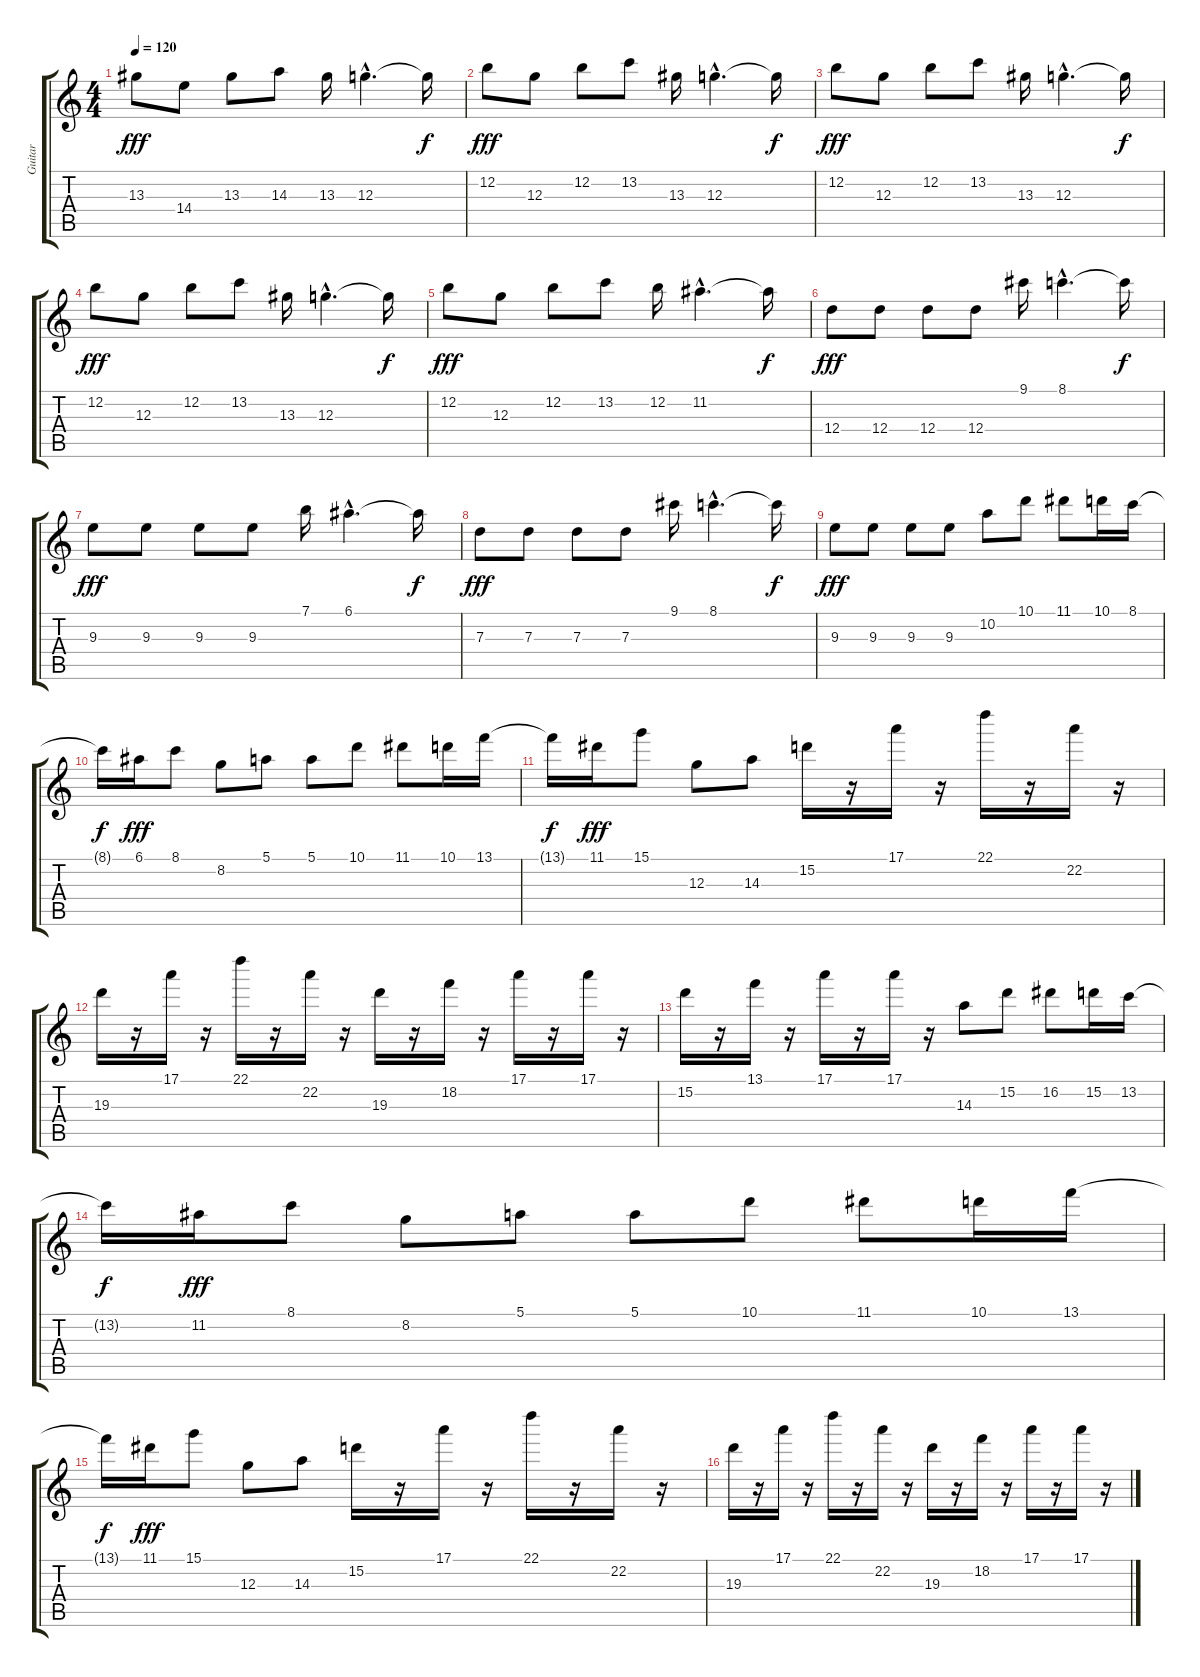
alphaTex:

\track ("Guitar" "Guitar") {instrument distortionguitar}
\staff {score tabs}
\tuning (E4 B3 G3 D3 A2 E2) {hide}
\ts (4 4)
\tempo 120
\clef g2
\ks c
13.3.8{dy fff} 14.4.8 13.3.8 14.3.8 13.3.16 12.3{hac}.4{d} 12.3{t}.16{dy f} |
12.2.8{dy fff} 12.3.8 12.2.8 13.2.8 13.3.16 12.3{hac}.4{d} 12.3{t}.16{dy f} |
12.2.8{dy fff} 12.3.8 12.2.8 13.2.8 13.3.16 12.3{hac}.4{d} 12.3{t}.16{dy f} |
12.2.8{dy fff} 12.3.8 12.2.8 13.2.8 13.3.16 12.3{hac}.4{d} 12.3{t}.16{dy f} |
12.2.8{dy fff} 12.3.8 12.2.8 13.2.8 12.2.16 11.2{hac}.4{d} 11.2{t}.16{dy f} |
12.4.8{dy fff} 12.4.8 12.4.8 12.4.8 9.1.16 8.1{hac}.4{d} 8.1{t}.16{dy f} |
9.3.8{dy fff} 9.3.8 9.3.8 9.3.8 7.1.16 6.1{hac}.4{d} 6.1{t}.16{dy f} |
7.3.8{dy fff} 7.3.8 7.3.8 7.3.8 9.1.16 8.1{hac}.4{d} 8.1{t}.16{dy f} |
9.3.8{dy fff} 9.3.8 9.3.8 9.3.8 10.2.8 10.1.8 11.1.8 10.1.16 8.1.16 |
8.1{t}.16{dy f} 6.1.16{dy fff} 8.1.8 8.2.8 5.1.8 5.1.8 10.1.8 11.1.8 10.1.16 13.1.16 |
13.1{t}.16{dy f} 11.1.16{dy fff} 15.1.8 12.3.8 14.3.8 15.2.16 r.16 17.1.16 r.16 22.1.16 r.16 22.2.16 r.16 |
19.3.16 r.16 17.1.16 r.16 22.1.16 r.16 22.2.16 r.16 19.3.16 r.16 18.2.16 r.16 17.1.16 r.16 17.1.16 r.16 |
15.2.16 r.16 13.1.16 r.16 17.1.16 r.16 17.1.16 r.16 14.3.8 15.2.8 16.2.8 15.2.16 13.2.16 |
13.2{t}.16{dy f} 11.2.16{dy fff} 8.1.8 8.2.8 5.1.8 5.1.8 10.1.8 11.1.8 10.1.16 13.1.16 |
13.1{t}.16{dy f} 11.1.16{dy fff} 15.1.8 12.3.8 14.3.8 15.2.16 r.16 17.1.16 r.16 22.1.16 r.16 22.2.16 r.16 |
19.3.16 r.16 17.1.16 r.16 22.1.16 r.16 22.2.16 r.16 19.3.16 r.16 18.2.16 r.16 17.1.16 r.16 17.1.16 r.16
